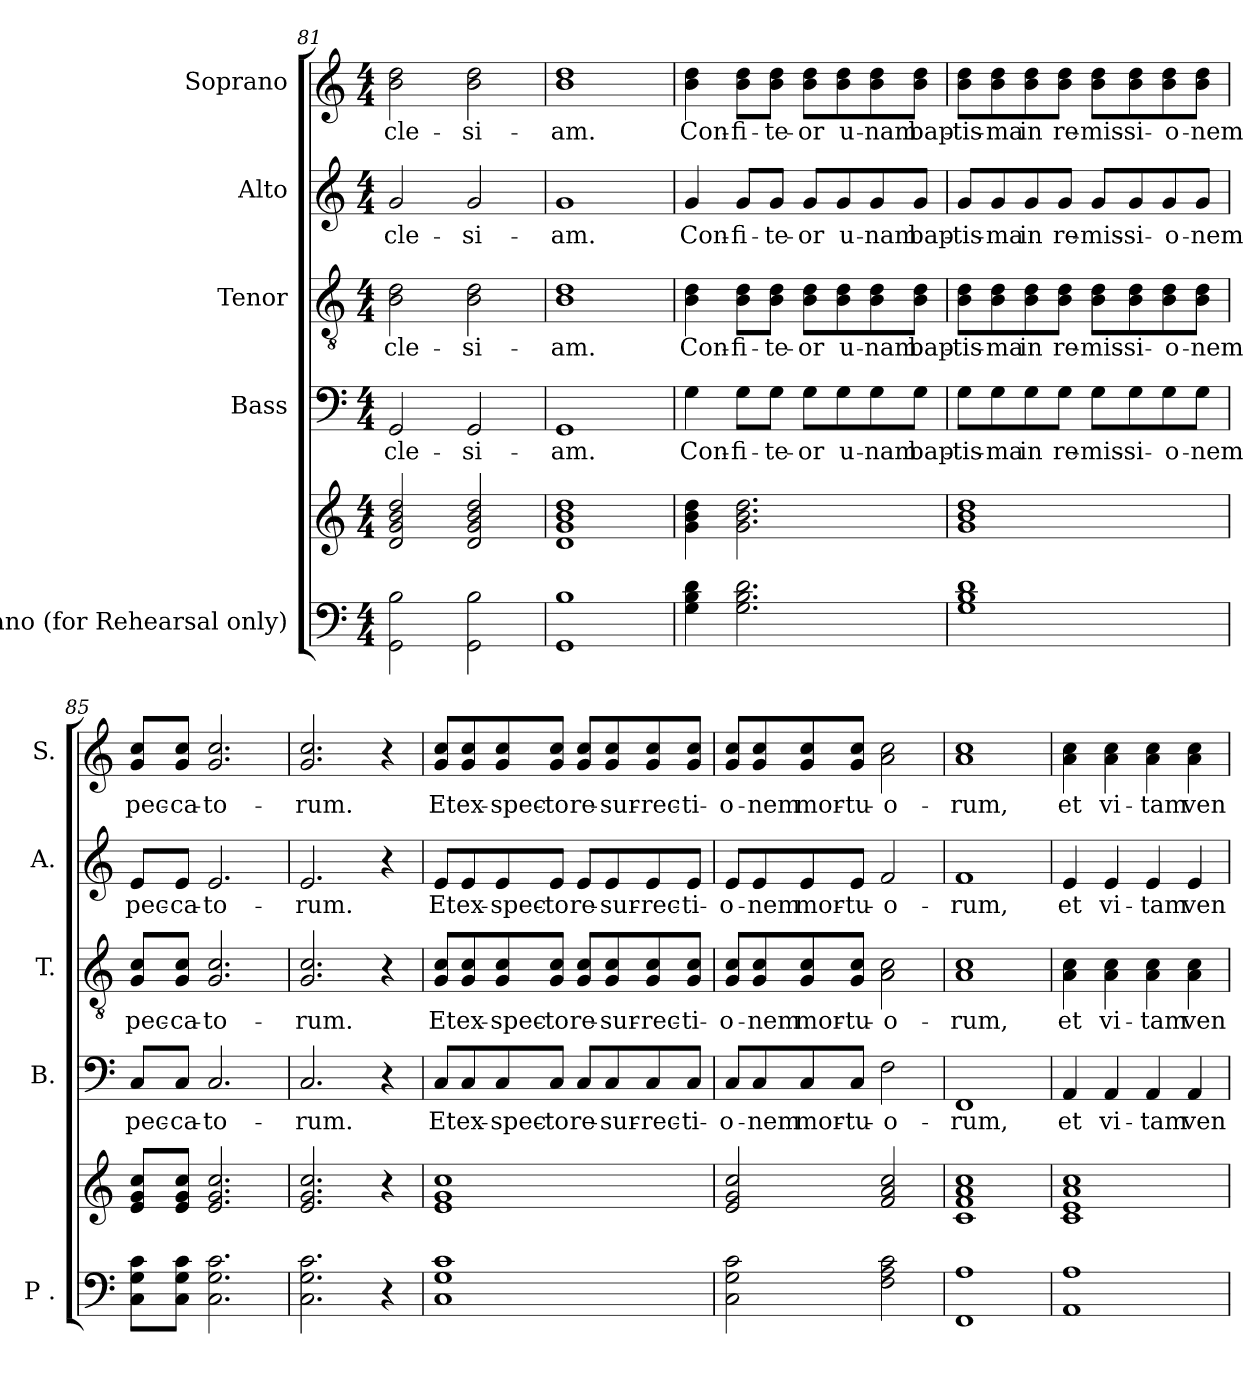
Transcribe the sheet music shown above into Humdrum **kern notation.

**kern	**kern	**kern	**text	**kern	**text	**kern	**text	**kern	**text
*part5	*part5	*part4	*part4	*part3	*part3	*part2	*part2	*part1	*part1
*staff6	*staff5	*staff4	*staff4	*staff3	*staff3	*staff2	*staff2	*staff1	*staff1
*I"Piano (for Rehearsal only)	*	*I"Bass	*	*I"Tenor	*	*I"Alto	*	*I"Soprano	*
*I'P .	*	*I'B.	*	*I'T.	*	*I'A.	*	*I'S.	*
*clefF4	*clefG2	*clefF4	*	*clefGv2	*	*clefG2	*	*clefG2	*
*k[]	*k[]	*k[]	*	*k[]	*	*k[]	*	*k[]	*
*M4/4	*M4/4	*M4/4	*	*M4/4	*	*M4/4	*	*M4/4	*
=81	=81	=81	=81	=81	=81	=81	=81	=81	=81
!	!	!	!LO:LY:b	!	!LO:LY:b	!	!LO:LY:b	!	!LO:LY:b
2GG\ 2B\	2d/ 2g/ 2b/ 2dd/	2GG/	-cle-	2B\ 2d\	-cle-	2g/	-cle-	2b\ 2dd\	-cle-
!	!	!	!LO:LY:b	!	!LO:LY:b	!	!LO:LY:b	!	!LO:LY:b
2GG\ 2B\	2d/ 2g/ 2b/ 2dd/	2GG/	-si-	2B\ 2d\	-si-	2g/	-si-	2b\ 2dd\	-si-
=82	=82	=82	=82	=82	=82	=82	=82	=82	=82
!	!	!	!LO:LY:b	!	!LO:LY:b	!	!LO:LY:b	!	!LO:LY:b
1GG 1B	1d 1g 1b 1dd	1GG	-am.	1B 1d	-am.	1g	-am.	1b 1dd	-am.
!!LO:LB:g=z
=83	=83	=83	=83	=83	=83	=83	=83	=83	=83
!	!	!	!LO:LY:b	!	!LO:LY:b	!	!LO:LY:b	!	!LO:LY:b
4G\ 4B\ 4d\	4g\ 4b\ 4dd\	4G\	Con-	4B\ 4d\	Con-	4g/	Con-	4b\ 4dd\	Con-
!	!	!	!LO:LY:b	!	!LO:LY:b	!	!LO:LY:b	!	!LO:LY:b
2.G\ 2.B\ 2.d\	2.g\ 2.b\ 2.dd\	8G\L	-fi-	8B\ 8d\L	-fi-	8g/L	-fi-	8b\ 8dd\L	-fi-
!	!	!	!LO:LY:b	!	!LO:LY:b	!	!LO:LY:b	!	!LO:LY:b
.	.	8G\J	-te-	8B\ 8d\J	-te-	8g/J	-te-	8b\ 8dd\J	-te-
!	!	!	!LO:LY:b	!	!LO:LY:b	!	!LO:LY:b	!	!LO:LY:b
.	.	8G\L	-or	8B\ 8d\L	-or	8g/L	-or	8b\ 8dd\L	-or
!	!	!	!LO:LY:b	!	!LO:LY:b	!	!LO:LY:b	!	!LO:LY:b
.	.	8G\	u-	8B\ 8d\	u-	8g/	u-	8b\ 8dd\	u-
!	!	!	!LO:LY:b	!	!LO:LY:b	!	!LO:LY:b	!	!LO:LY:b
.	.	8G\	-nam	8B\ 8d\	-nam	8g/	-nam	8b\ 8dd\	-nam
!	!	!	!LO:LY:b	!	!LO:LY:b	!	!LO:LY:b	!	!LO:LY:b
.	.	8G\J	bap-	8B\ 8d\J	bap-	8g/J	bap-	8b\ 8dd\J	bap-
=84	=84	=84	=84	=84	=84	=84	=84	=84	=84
!	!	!	!LO:LY:b	!	!LO:LY:b	!	!LO:LY:b	!	!LO:LY:b
1G 1B 1d	1g 1b 1dd	8G\L	-tis-	8B\ 8d\L	-tis-	8g/L	-tis-	8b\ 8dd\L	-tis-
!	!	!	!LO:LY:b	!	!LO:LY:b	!	!LO:LY:b	!	!LO:LY:b
.	.	8G\	-ma	8B\ 8d\	-ma	8g/	-ma	8b\ 8dd\	-ma
!	!	!	!LO:LY:b	!	!LO:LY:b	!	!LO:LY:b	!	!LO:LY:b
.	.	8G\	in	8B\ 8d\	in	8g/	in	8b\ 8dd\	in
!	!	!	!LO:LY:b	!	!LO:LY:b	!	!LO:LY:b	!	!LO:LY:b
.	.	8G\J	re-	8B\ 8d\J	re-	8g/J	re-	8b\ 8dd\J	re-
!	!	!	!LO:LY:b	!	!LO:LY:b	!	!LO:LY:b	!	!LO:LY:b
.	.	8G\L	-mis-	8B\ 8d\L	-mis-	8g/L	-mis-	8b\ 8dd\L	-mis-
!	!	!	!LO:LY:b	!	!LO:LY:b	!	!LO:LY:b	!	!LO:LY:b
.	.	8G\	-si-	8B\ 8d\	-si-	8g/	-si-	8b\ 8dd\	-si-
!	!	!	!LO:LY:b	!	!LO:LY:b	!	!LO:LY:b	!	!LO:LY:b
.	.	8G\	-o-	8B\ 8d\	-o-	8g/	-o-	8b\ 8dd\	-o-
!	!	!	!LO:LY:b	!	!LO:LY:b	!	!LO:LY:b	!	!LO:LY:b
.	.	8G\J	-nem	8B\ 8d\J	-nem	8g/J	-nem	8b\ 8dd\J	-nem
=85	=85	=85	=85	=85	=85	=85	=85	=85	=85
!	!	!	!LO:LY:b	!	!LO:LY:b	!	!LO:LY:b	!	!LO:LY:b
8C\ 8G\ 8c\L	8e/ 8g/ 8cc/L	8C/L	pec-	8G/ 8c/L	pec-	8e/L	pec-	8g/ 8cc/L	pec-
!	!	!	!LO:LY:b	!	!LO:LY:b	!	!LO:LY:b	!	!LO:LY:b
8C\ 8G\ 8c\J	8e/ 8g/ 8cc/J	8C/J	-ca-	8G/ 8c/J	-ca-	8e/J	-ca-	8g/ 8cc/J	-ca-
!	!	!	!LO:LY:b	!	!LO:LY:b	!	!LO:LY:b	!	!LO:LY:b
2.C\ 2.G\ 2.c\	2.e/ 2.g/ 2.cc/	2.C/	-to-	2.G/ 2.c/	-to-	2.e/	-to-	2.g/ 2.cc/	-to-
=86	=86	=86	=86	=86	=86	=86	=86	=86	=86
!	!	!	!LO:LY:b	!	!LO:LY:b	!	!LO:LY:b	!	!LO:LY:b
2.C\ 2.G\ 2.c\	2.e/ 2.g/ 2.cc/	2.C/	-rum.	2.G/ 2.c/	-rum.	2.e/	-rum.	2.g/ 2.cc/	-rum.
4r	4r	4r	.	4r	.	4r	.	4r	.
!!LO:PB:g=z
=87	=87	=87	=87	=87	=87	=87	=87	=87	=87
!	!	!	!LO:LY:b	!	!LO:LY:b	!	!LO:LY:b	!	!LO:LY:b
1C 1G 1c	1e 1g 1cc	8C/L	Et	8G/ 8c/L	Et	8e/L	Et	8g/ 8cc/L	Et
!	!	!	!LO:LY:b	!	!LO:LY:b	!	!LO:LY:b	!	!LO:LY:b
.	.	8C/	ex-	8G/ 8c/	ex-	8e/	ex-	8g/ 8cc/	ex-
!	!	!	!LO:LY:b	!	!LO:LY:b	!	!LO:LY:b	!	!LO:LY:b
.	.	8C/	-spec-	8G/ 8c/	-spec-	8e/	-spec-	8g/ 8cc/	-spec-
!	!	!	!LO:LY:b	!	!LO:LY:b	!	!LO:LY:b	!	!LO:LY:b
.	.	8C/J	-to	8G/ 8c/J	-to	8e/J	-to	8g/ 8cc/J	-to
!	!	!	!LO:LY:b	!	!LO:LY:b	!	!LO:LY:b	!	!LO:LY:b
.	.	8C/L	re-	8G/ 8c/L	re-	8e/L	re-	8g/ 8cc/L	re-
!	!	!	!LO:LY:b	!	!LO:LY:b	!	!LO:LY:b	!	!LO:LY:b
.	.	8C/	-sur-	8G/ 8c/	-sur-	8e/	-sur-	8g/ 8cc/	-sur-
!	!	!	!LO:LY:b	!	!LO:LY:b	!	!LO:LY:b	!	!LO:LY:b
.	.	8C/	-rec-	8G/ 8c/	-rec-	8e/	-rec-	8g/ 8cc/	-rec-
!	!	!	!LO:LY:b	!	!LO:LY:b	!	!LO:LY:b	!	!LO:LY:b
.	.	8C/J	-ti-	8G/ 8c/J	-ti-	8e/J	-ti-	8g/ 8cc/J	-ti-
=88	=88	=88	=88	=88	=88	=88	=88	=88	=88
!	!	!	!LO:LY:b	!	!LO:LY:b	!	!LO:LY:b	!	!LO:LY:b
2C\ 2G\ 2c\	2e/ 2g/ 2cc/	8C/L	-o-	8G/ 8c/L	-o-	8e/L	-o-	8g/ 8cc/L	-o-
!	!	!	!LO:LY:b	!	!LO:LY:b	!	!LO:LY:b	!	!LO:LY:b
.	.	8C/	-nem	8G/ 8c/	-nem	8e/	-nem	8g/ 8cc/	-nem
!	!	!	!LO:LY:b	!	!LO:LY:b	!	!LO:LY:b	!	!LO:LY:b
.	.	8C/	mor-	8G/ 8c/	mor-	8e/	mor-	8g/ 8cc/	mor-
!	!	!	!LO:LY:b	!	!LO:LY:b	!	!LO:LY:b	!	!LO:LY:b
.	.	8C/J	-tu-	8G/ 8c/J	-tu-	8e/J	-tu-	8g/ 8cc/J	-tu-
!	!	!	!LO:LY:b	!	!LO:LY:b	!	!LO:LY:b	!	!LO:LY:b
2F\ 2A\ 2c\	2f/ 2a/ 2cc/	2F\	-o-	2A\ 2c\	-o-	2f/	-o-	2a\ 2cc\	-o-
=89	=89	=89	=89	=89	=89	=89	=89	=89	=89
!	!	!	!LO:LY:b	!	!LO:LY:b	!	!LO:LY:b	!	!LO:LY:b
1FF 1A	1c 1f 1a 1cc	1FF	-rum,	1A 1c	-rum,	1f	-rum,	1a 1cc	-rum,
=90	=90	=90	=90	=90	=90	=90	=90	=90	=90
!	!	!	!LO:LY:b	!	!LO:LY:b	!	!LO:LY:b	!	!LO:LY:b
1AA 1A	1c 1e 1a 1cc	4AA/	et	4A\ 4c\	et	4e/	et	4a\ 4cc\	et
!	!	!	!LO:LY:b	!	!LO:LY:b	!	!LO:LY:b	!	!LO:LY:b
.	.	4AA/	vi-	4A\ 4c\	vi-	4e/	vi-	4a\ 4cc\	vi-
!	!	!	!LO:LY:b	!	!LO:LY:b	!	!LO:LY:b	!	!LO:LY:b
.	.	4AA/	-tam	4A\ 4c\	-tam	4e/	-tam	4a\ 4cc\	-tam
!	!	!	!LO:LY:b	!	!LO:LY:b	!	!LO:LY:b	!	!LO:LY:b
.	.	4AA/	ven-	4A\ 4c\	ven-	4e/	ven-	4a\ 4cc\	ven-
=	=	=	=	=	=	=	=	=	=
*-	*-	*-	*-	*-	*-	*-	*-	*-	*-
